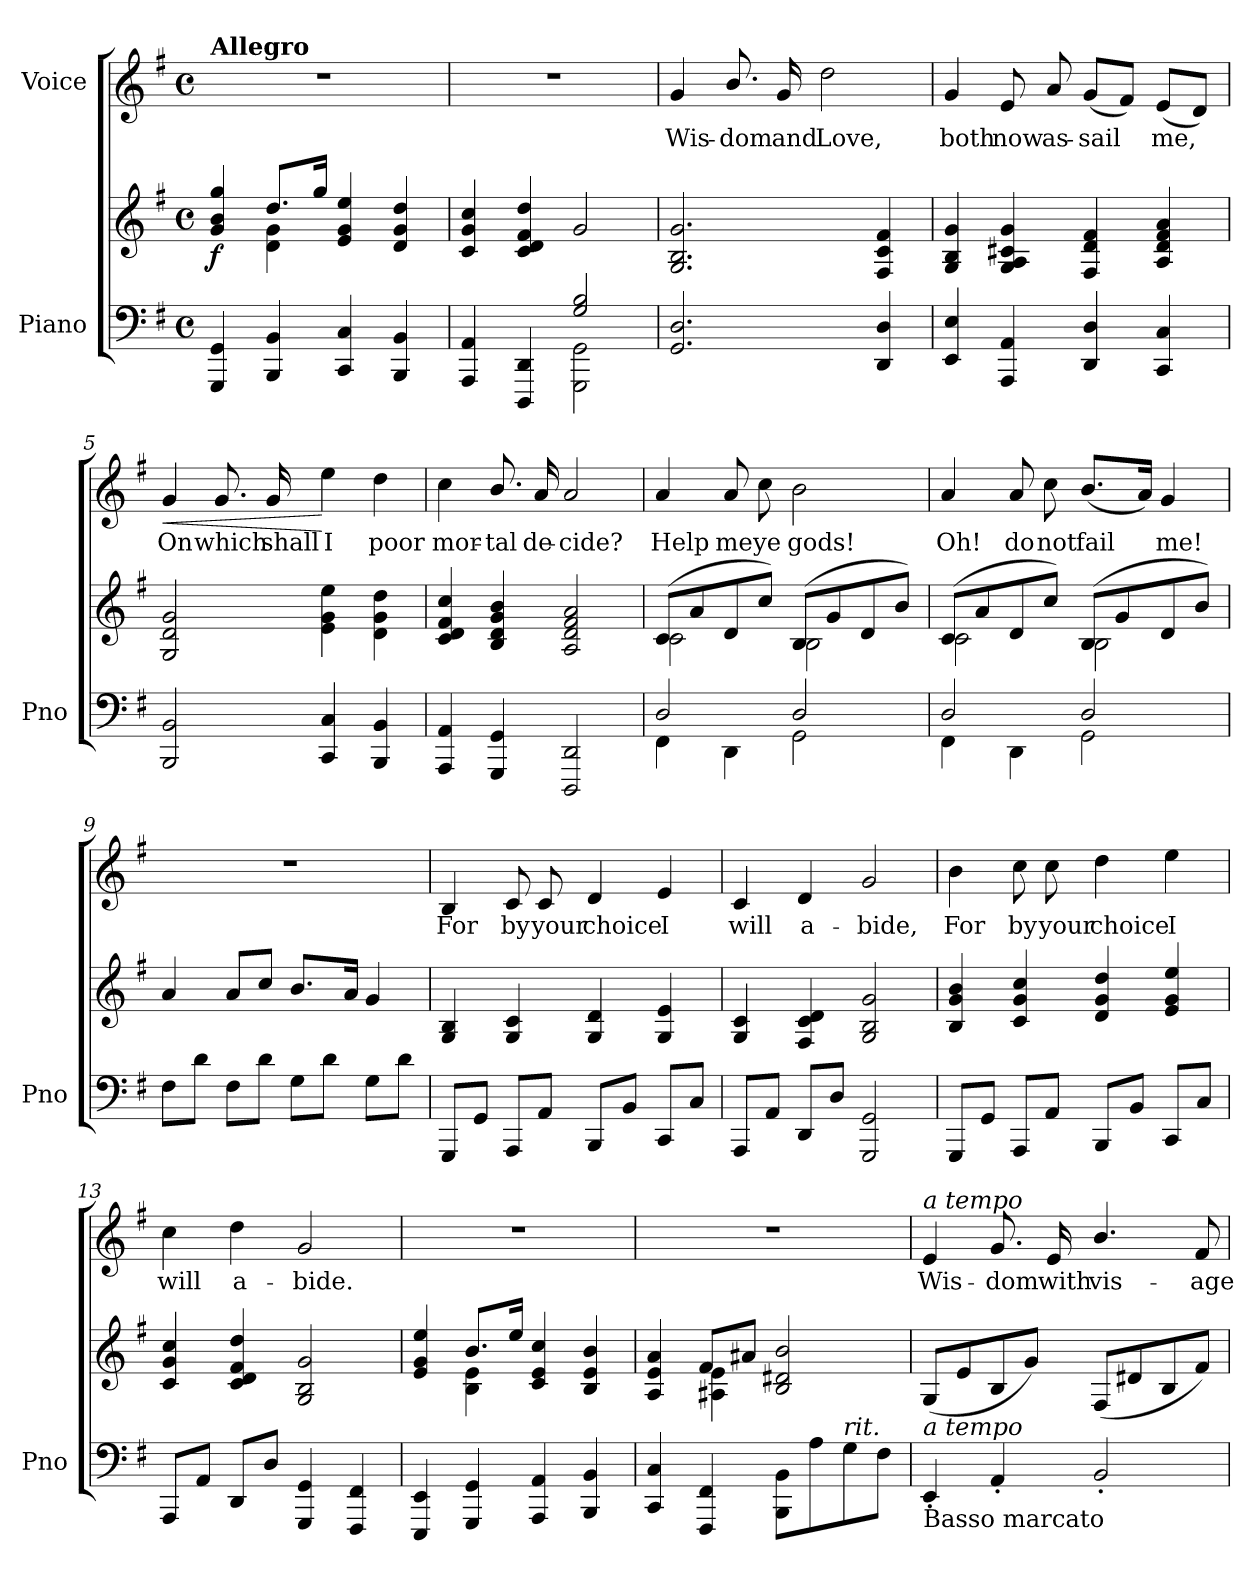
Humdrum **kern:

**kern	**kern	**dynam	**kern	**text	**dynam
*part2	*part2	*part2	*part1	*part1	*part1
*staff3	*staff2	*staff2/3	*staff1	*staff1	*staff1
*I"Piano	*	*	*I"Voice	*	*
*I'Pno	*	*	*	*	*
*clefF4	*clefG2	*	*clefG2	*	*
*k[f#]	*k[f#]	*	*k[f#]	*	*
*M4/4	*M4/4	*	*M4/4	*	*
*met(c)	*met(c)	*	*met(c)	*	*
=1	=1	=1	=1	=1	=1
*	*^	*	*	*	*
!	!	!	!	!LO:TX:a:B:t=Allegro	!	!
!	!	!	!LO:DY:b	!	!	!
4GGG/ 4GG/	4g/ 4b/ 4gg/	4ryy	f	1r	.	.
4BBB/ 4BB/	8.dd/L	4d\ 4g\	.	.	.	.
.	16gg/Jk	.	.	.	.	.
4CC/ 4C/	4e/ 4g/ 4ee/	2ryy	.	.	.	.
4BBB/ 4BB/	4d/ 4g/ 4dd/	.	.	.	.	.
*	*v	*v	*	*	*	*
=2	=2	=2	=2	=2	=2
*^	*	*	*	*	*
4AAA/ 4AA/	2ryy	4c/ 4g/ 4cc/	.	1r	.	.
4DDD/ 4DD/	.	4c/ 4d/ 4f#/ 4dd/	.	.	.	.
2G/ 2B/	2GGG\ 2GG\	2g/	.	.	.	.
=3	=3	=3	=3	=3	=3	=3
!	!	!	!	!	!	!LO:DY:a
!	!	!	!	!	!	!LO:DY:n=1:a
*v	*v	*	*	*	*	*
2.GG/ 2.D/	2.G/ 2.B/ 2.g/	.	4g/	Wis-	f other-dynamics
.	.	.	8.b/	-dom	.
.	.	.	16g/	and	.
.	.	.	2dd\	Love,	.
4DD/ 4D/	4F#/ 4c/ 4f#/	.	.	.	.
=4	=4	=4	=4	=4	=4
4EE/ 4E/	4G/ 4B/ 4g/	.	4g/	both	.
4AAA/ 4AA/	4G/ 4A/ 4c#X/ 4g/	.	8e/	now	.
.	.	.	8a/	as-	.
4DD/ 4D/	4F#/ 4d/ 4f#/	.	(8g/L	-sail	.
.	.	.	8f#/J)	.	.
4CC/ 4C/	4A/ 4d/ 4f#/ 4a/	.	(8e/L	me,	.
.	.	.	8d/J)	.	.
=5	=5	=5	=5	=5	=5
!	!	!	!	!	!LO:HP:b
2BBB/ 2BB/	2G/ 2d/ 2g/	.	4g/	On	<
.	.	.	8.g/	which	.
.	.	.	16g/	shall	.
4CC/ 4C/	4e\ 4g\ 4ee\	.	4ee\	I	[
4BBB/ 4BB/	4d\ 4g\ 4dd\	.	4dd\	poor	.
=6	=6	=6	=6	=6	=6
4AAA/ 4AA/	4c/ 4d/ 4f#/ 4cc/	.	4cc\	mor-	.
4GGG/ 4GG/	4B/ 4d/ 4g/ 4b/	.	8.b/	-tal	.
.	.	.	16a/	de-	.
2DDD/ 2DD/	2A/ 2d/ 2f#/ 2a/	.	2a/	-cide?	.
=7	=7	=7	=7	=7	=7
*^	*^	*	*	*	*
2D/	4FF#\	(8c/L	2c\	.	4a/	Help	.
.	.	8a/	.	.	.	.	.
.	4DD\	8d/	.	.	8a/	me	.
.	.	8cc/J)	.	.	8cc\	ye	.
2D/	2GG\	(8B/L	2B\	.	2b\	gods!	.
.	.	8g/	.	.	.	.	.
.	.	8d/	.	.	.	.	.
.	.	8b/J)	.	.	.	.	.
=8	=8	=8	=8	=8	=8	=8	=8
2D/	4FF#\	(8c/L	2c\	.	4a/	Oh!	.
.	.	8a/	.	.	.	.	.
.	4DD\	8d/	.	.	8a/	do	.
.	.	8cc/J)	.	.	8cc\	not	.
2D/	2GG\	(8B/L	2B\	.	(8.b/L	fail	.
.	.	8g/	.	.	.	.	.
.	.	.	.	.	16a/Jk)	.	.
.	.	8d/	.	.	4g/	me!	.
.	.	8b/J)	.	.	.	.	.
*v	*v	*	*	*	*	*	*
*	*v	*v	*	*	*	*
=9	=9	=9	=9	=9	=9
8F#\L	4a/	.	1r	.	.
8d\J	.	.	.	.	.
8F#\L	8a/L	.	.	.	.
8d\J	8cc/J	.	.	.	.
8G\L	8.b/L	.	.	.	.
8d\J	.	.	.	.	.
.	16a/Jk	.	.	.	.
8G\L	4g/	.	.	.	.
8d\J	.	.	.	.	.
=10	=10	=10	=10	=10	=10
8GGG/L	4G/ 4B/	.	4B/	For	.
8GG/J	.	.	.	.	.
8AAA/L	4G/ 4c/	.	8c/	by	.
8AA/J	.	.	8c/	your	.
8BBB/L	4G/ 4d/	.	4d/	choice	.
8BB/J	.	.	.	.	.
8CC/L	4G/ 4e/	.	4e/	I	.
8C/J	.	.	.	.	.
=11	=11	=11	=11	=11	=11
8AAA/L	4G/ 4c/	.	4c/	will	.
8AA/J	.	.	.	.	.
8DD/L	4F#/ 4c/ 4d/	.	4d/	a-	.
8D/J	.	.	.	.	.
2GGG/ 2GG/	2G/ 2B/ 2g/	.	2g/	-bide,	.
=12	=12	=12	=12	=12	=12
8GGG/L	4B/ 4g/ 4b/	.	4b\	For	.
8GG/J	.	.	.	.	.
8AAA/L	4c/ 4g/ 4cc/	.	8cc\	by	.
8AA/J	.	.	8cc\	your	.
8BBB/L	4d/ 4g/ 4dd/	.	4dd\	choice	.
8BB/J	.	.	.	.	.
8CC/L	4e/ 4g/ 4ee/	.	4ee\	I	.
8C/J	.	.	.	.	.
=13	=13	=13	=13	=13	=13
8AAA/L	4c/ 4g/ 4cc/	.	4cc\	will	.
8AA/J	.	.	.	.	.
8DD/L	4c/ 4d/ 4f#/ 4dd/	.	4dd\	a-	.
8D/J	.	.	.	.	.
4GGG/ 4GG/	2G/ 2B/ 2g/	.	2g/	-bide.	.
4FFF#/ 4FF#/	.	.	.	.	.
=14	=14	=14	=14	=14	=14
*	*^	*	*	*	*
4EEE/ 4EE/	4e/ 4g/ 4ee/	4ryy	.	1r	.	.
4GGG/ 4GG/	8.b/L	4B\ 4e\	.	.	.	.
.	16ee/Jk	.	.	.	.	.
4AAA/ 4AA/	4c/ 4e/ 4cc/	2ryy	.	.	.	.
4BBB/ 4BB/	4B/ 4e/ 4b/	.	.	.	.	.
=15	=15	=15	=15	=15	=15	=15
4CC/ 4C/	4A/ 4e/ 4a/	4ryy	.	1r	.	.
4FFF#/ 4FF#/	8f#/L	4A#X\ 4e\	.	.	.	.
.	8a#X/J	.	.	.	.	.
8BBB\ 8BB\L	2B/ 2d#X/ 2b/	2ryy	.	.	.	.
8A\	.	.	.	.	.	.
!LO:TX:i:t=rit.	!	!	!	!	!	!
8G\	.	.	.	.	.	.
8F#\J	.	.	.	.	.	.
*	*v	*v	*	*	*	*
=16	=16	=16	=16	=16	=16
!	!	!	!LO:TX:i:t=a tempo	!	!
!LO:TX:i:t=a tempo	!	!	!	!	!
!LO:TX:b:t=Basso marcato	!	!	!	!	!
4EE'/	(8G/L	.	4e/	Wis-	.
.	8e/	.	.	.	.
4AA'/	8B/	.	8.g/	-dom	.
.	8g/J)	.	.	.	.
.	.	.	16e/	with	.
2BB'/	(8F#/L	.	4.b/	vis-	.
.	8d#X/	.	.	.	.
.	8B/	.	.	.	.
.	8f#/J)	.	8f#/	-age	.
=	=	=	=	=	=
*-	*-	*-	*-	*-	*-
